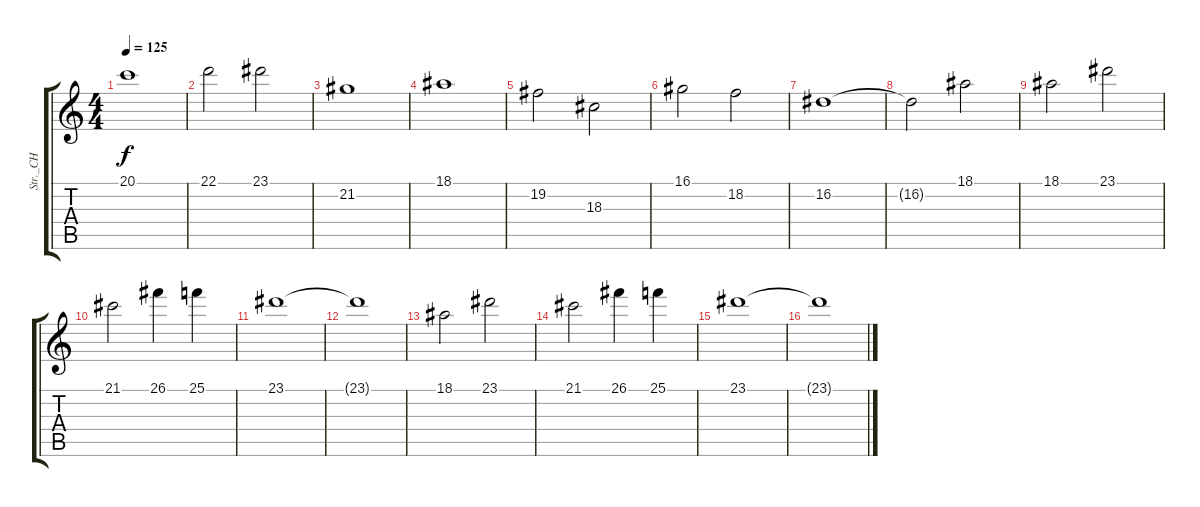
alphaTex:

\track ("Str._CH" "Str._CH") {instrument stringensemble1}
\staff {score tabs}
\tuning (E4 B3 G3 D3 A2 E2) {hide}
\ts (4 4)
\tempo 125
\clef g2
\ks c
20.1.1{dy f} |
22.1.2 23.1.2 |
21.2.1 |
18.1.1 |
19.2.2 18.3.2 |
16.1.2 18.2.2 |
16.2.1 |
16.2{t}.2 18.1.2 |
18.1.2 23.1.2 |
21.1.2 26.1.4 25.1.4 |
23.1.1 |
23.1{t}.1 |
18.1.2 23.1.2 |
21.1.2 26.1.4 25.1.4 |
23.1.1 |
23.1{t}.1
